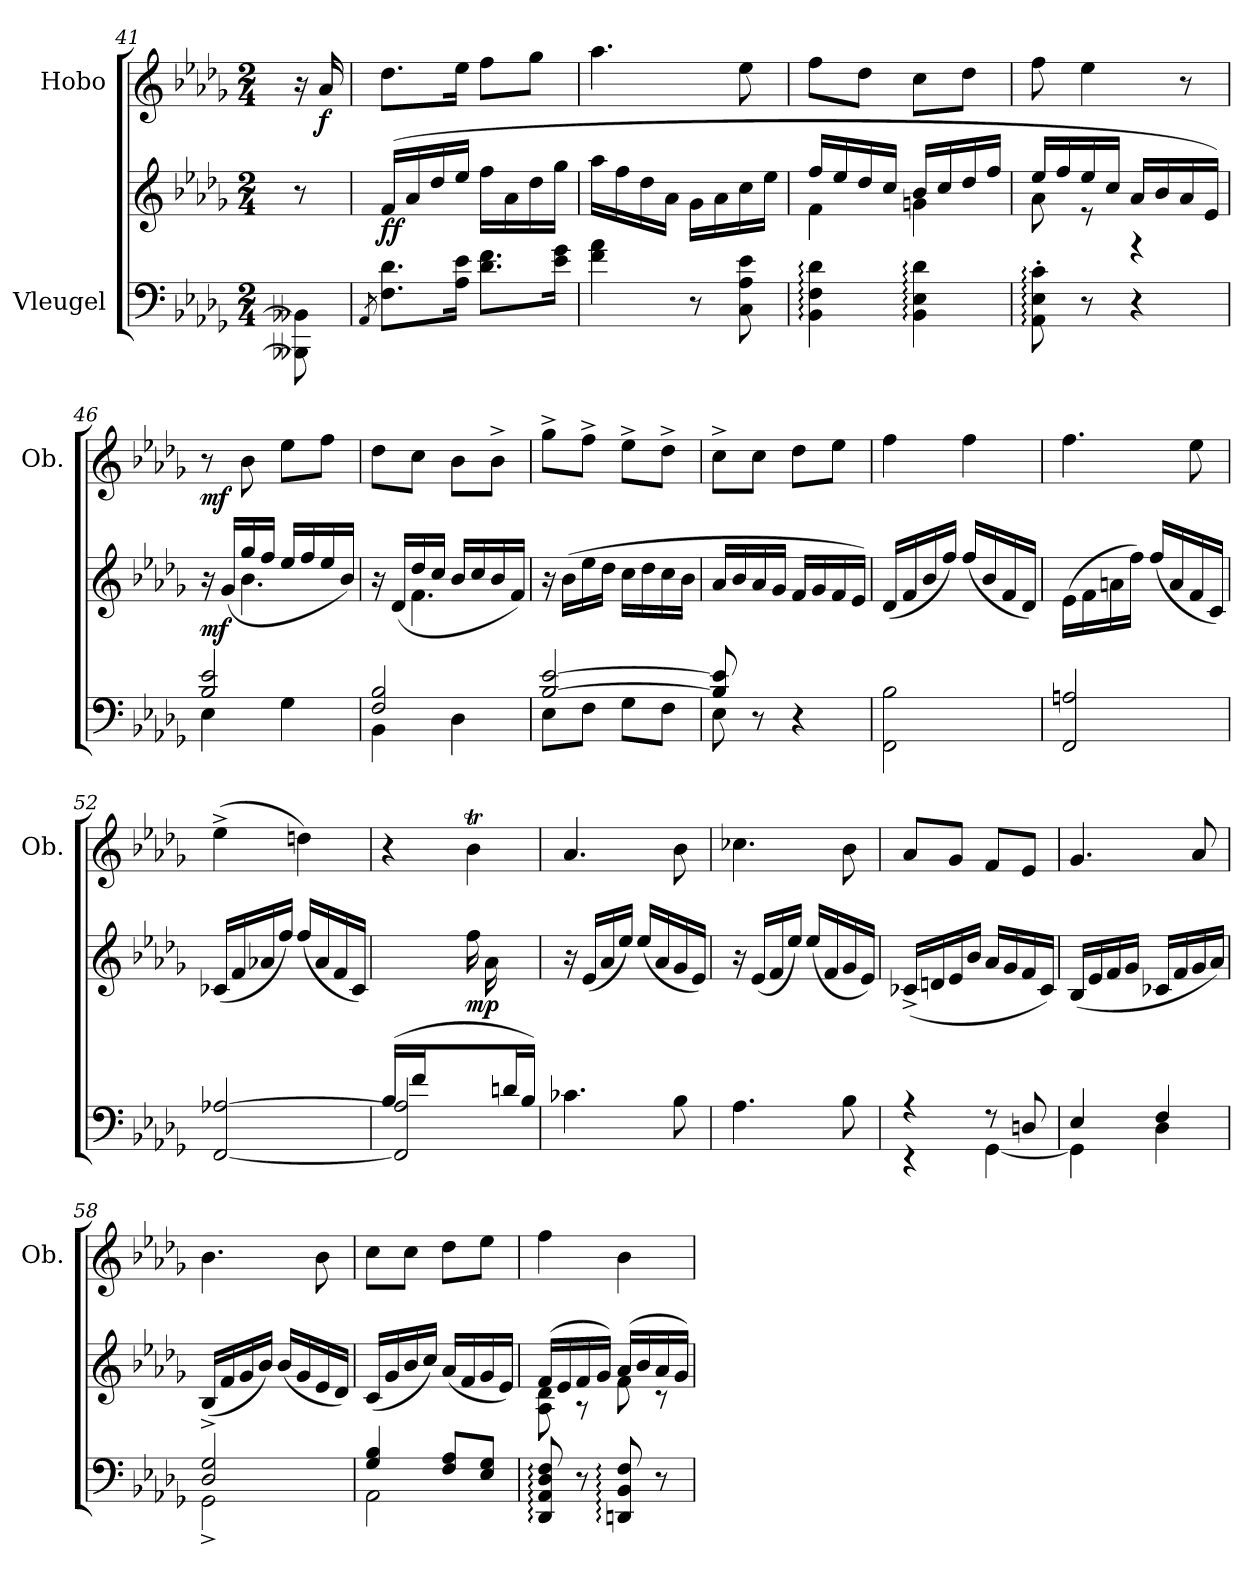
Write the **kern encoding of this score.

**kern	**kern	**dynam	**kern	**dynam
*part2	*part2	*part2	*part1	*part1
*staff3	*staff2	*staff2/3	*staff1	*staff1
*I"Vleugel	*	*	*I"Hobo	*
*	*	*	*I'Ob.	*
!!LO:LB:g=z
*clefF4	*clefG2	*	*clefG2	*
*k[b-e-a-d-g-]	*k[b-e-a-d-g-]	*	*k[b-e-a-d-g-]	*
*M2/4	*M2/4	*	*M2/4	*
*MM60	*MM60	*	*MM60	*
=41	=41	=41	=41	=41
*^	*	*	*	*
8ryy	8BBB--X\] 8BB--X\]	8r	.	16r	.
!	!	!	!	!	!LO:DY:b
.	.	.	.	16a-/	f
*v	*v	*	*	*	*
=42	=42	=42	=42	=42
8qAA-/	.	.	.	.
!	!	!LO:DY:b	!	!
!	!	!LO:DY:n=1:b	!	!
8.F\ 8.d-\L	(>16f/LL	f f	8.dd-\L	.
.	16a-/	.	.	.
.	16dd-/	.	.	.
16A-\ 16e-\Jk	16ee-/JJ	.	16ee-\Jk	.
8.d-\ 8.f\L	16ff\LL	.	8ff\L	.
.	16a-\	.	.	.
.	16dd-\	.	8gg-\J	.
16e-\ 16g-\Jk	16gg-\JJ	.	.	.
=43	=43	=43	=43	=43
4f\ 4a-\	16aa-\LL	.	4.aa-\	.
.	16ff\	.	.	.
.	16dd-\	.	.	.
.	16a-\JJ	.	.	.
8r	16g-\LL	.	.	.
.	16a-\	.	.	.
8C\ 8A-\ 8e-\	16cc\	.	8ee-\	.
.	16ee-\JJ	.	.	.
=44	=44	=44	=44	=44
*	*^	*	*	*
4BB-\: 4F\: 4d-\:	16ff/LL	4f\	.	8ff\L	.
.	16ee-/	.	.	.	.
.	16dd-/	.	.	8dd-\J	.
.	16cc/JJ	.	.	.	.
4BB-\: 4E-\: 4d-\:	16b-/LL	4gn\	.	8cc\L	.
.	16cc/	.	.	.	.
.	16dd-/	.	.	8dd-\J	.
.	16ff/JJ	.	.	.	.
=45	=45	=45	=45	=45	=45
8AA-\:' 8E-\:' 8c\:'	16ee-/LL	8a-\	.	8ff\	.
.	16ff/	.	.	.	.
8r	16ee-/	8r	.	4ee-\	.
.	16cc/JJ	.	.	.	.
4r	16a-/LL	4r	.	.	.
.	16b-/	.	.	.	.
.	16a-/	.	.	8r	.
.	16e-/JJ)	.	.	.	.
!!LO:LB:g=z
=46	=46	=46	=46	=46	=46
*^	*	*	*	*	*
!	!	!	!	!LO:DY:b	!	!LO:DY:b
2B-/ 2e-/	4E-\	16r	8ryy	mf	8r	mf
.	.	(16g-/LL	.	.	.	.
.	.	16gg-/	4.b-\	.	8b-\	.
.	.	16ff/JJ	.	.	.	.
.	4G-\	16ee-/LL	.	.	8ee-\L	.
.	.	16ff/	.	.	.	.
.	.	16ee-/	.	.	8ff\J	.
.	.	16b-/JJ)	.	.	.	.
=47	=47	=47	=47	=47	=47	=47
2F/ 2B-/	4BB-\	16r	8ryy	.	8dd-\L	.
.	.	(16d-/LL	.	.	.	.
.	.	16dd-/	4.f\	.	8cc\J	.
.	.	16cc/JJ	.	.	.	.
.	4D-\	16b-/LL	.	.	8b-\L	.
.	.	16cc/	.	.	.	.
.	.	16b-/	.	.	8b-^\J	.
.	.	16f/JJ)	.	.	.	.
*	*	*v	*v	*	*	*
=48	=48	=48	=48	=48	=48
[2B-/ [2e-/	8E-\L	16r	.	8gg-^\L	.
.	.	(16b-\LL	.	.	.
.	8F\J	16ee-\	.	8ff^\J	.
.	.	16dd-\JJ	.	.	.
.	8G-\L	16cc\LL	.	8ee-^\L	.
.	.	16dd-\	.	.	.
.	8F\J	16cc\	.	8dd-^\J	.
.	.	16b-\JJ	.	.	.
=49	=49	=49	=49	=49	=49
8B-/] 8e-/]	8E-\	16a-/LL	.	8cc^\L	.
.	.	16b-/	.	.	.
8r	8ryy	16a-/	.	8cc\J	.
.	.	16g-/JJ	.	.	.
4r	4ryy	16f/LL	.	8dd-\L	.
.	.	16g-/	.	.	.
.	.	16f/	.	8ee-\J	.
.	.	16e-/JJ)	.	.	.
*v	*v	*	*	*	*
!!LO:PB:g=z
=50	=50	=50	=50	=50
2FF\ 2B-\	(16d-/LL	.	4ff\	.
.	16f/	.	.	.
.	16b-/	.	.	.
.	16ff/JJ)	.	.	.
.	(16ff/LL	.	4ff\	.
.	16b-/	.	.	.
.	16f/	.	.	.
.	16d-/JJ)	.	.	.
=51	=51	=51	=51	=51
2FF/ 2An/	(16e-\LL	.	4.ff\	.
.	16f\	.	.	.
.	16an\	.	.	.
.	16ff\JJ)	.	.	.
.	(16ff/LL	.	.	.
.	16a/	.	.	.
.	16f/	.	8ee-\	.
.	16c/JJ)	.	.	.
=52	=52	=52	=52	=52
[2FF/ [2A-X/	(16c-X/LL	.	(4ee-^\	.
.	16f/	.	.	.
.	16a-X/	.	.	.
.	16ff/JJ)	.	.	.
.	(16ff/LL	.	4ddn\)	.
.	16a-/	.	.	.
.	16f/	.	.	.
.	16c-/JJ)	.	.	.
=53	=53	=53	=53	=53
*^	*	*	*	*
(16B-/LL	2FF/] 2A-/]	8ryy	.	4r	.
16f/	.	.	.	.	.
4ryy	.	16a-\	.	.	.
.	.	16ff\JJ)	.	.	.
!	!	!	!LO:DY:b	!	!
.	.	(16ff\LL	mp	4b-T\	.
.	.	16a-\	.	.	.
16dn/	.	8ryy	.	.	.
16B-/JJ)	.	.	.	.	.
*v	*v	*	*	*	*
!!LO:LB:g=z
=54	=54	=54	=54	=54
4.c-X\	16r	.	4.a-/	.
.	(16e-/LL	.	.	.
.	16a-/	.	.	.
.	16ee-/JJ)	.	.	.
.	(16ee-/LL	.	.	.
.	16a-/	.	.	.
8B-\	16g-/	.	8b-\	.
.	16e-/JJ)	.	.	.
=55	=55	=55	=55	=55
4.A-\	16r	.	4.cc-X\	.
.	(>16e-/LL	.	.	.
.	16f/	.	.	.
.	16ee-/JJ)	.	.	.
.	(>16ee-/LL	.	.	.
.	16f/	.	.	.
8B-\	16g-/	.	8b-\	.
.	16e-/JJ)	.	.	.
=56	=56	=56	=56	=56
*^	*	*	*	*
4r	4r	(16c-X^/LL	.	8a-/L	.
.	.	16dn/	.	.	.
.	.	16e-/	.	8g-/J	.
.	.	16b-/JJ	.	.	.
8r	[4GG-\	16a-/LL	.	8f/L	.
.	.	16g-/	.	.	.
8Dn/	.	16f/	.	8e-/J	.
.	.	16c-/JJ)	.	.	.
=57	=57	=57	=57	=57	=57
4E-/	4GG-\]	(16B-/LL	.	4.g-/	.
.	.	16e-/	.	.	.
.	.	16f/	.	.	.
.	.	16g-/JJ	.	.	.
4F/	4D-\	16c-X/LL	.	.	.
.	.	16f/	.	.	.
.	.	16g-/	.	8a-/	.
.	.	16a-/JJ)	.	.	.
!!LO:LB:g=z
=58	=58	=58	=58	=58	=58
2D-/^ 2G-/^	2GG-^\	(16B-/LL	.	4.b-\	.
.	.	16f/	.	.	.
.	.	16g-/	.	.	.
.	.	16b-/JJ)	.	.	.
.	.	(16b-/LL	.	.	.
.	.	16g-/	.	.	.
.	.	16e-/	.	8b-\	.
.	.	16d-/JJ)	.	.	.
=59	=59	=59	=59	=59	=59
4G-/ 4B-/	2AA-\	(16c/LL	.	8cc\L	.
.	.	16g-/	.	.	.
.	.	16b-/	.	8cc\J	.
.	.	16cc/JJ)	.	.	.
8F/ 8A-/L	.	(16a-/LL	.	8dd-\L	.
.	.	16f/	.	.	.
8E-/ 8G-/J	.	16g-/	.	8ee-\J	.
.	.	16e-/JJ)	.	.	.
*v	*v	*	*	*	*
=60	=60	=60	=60	=60
*	*^	*	*	*
8DD-/: 8AA-/: 8D-/: 8F/:	(16f/LL	8A-\: 8d-\:	.	4ff\	.
.	16e-/	.	.	.	.
8r	16f/	8r	.	.	.
.	16g-/JJ)	.	.	.	.
8DDn/: 8BB-/: 8F/:	(16a-/LL	8f:\	.	4b-\	.
.	16b-/	.	.	.	.
8r	16a-/	8r	.	.	.
.	16g-/JJ)	.	.	.	.
*	*v	*v	*	*	*
=	=	=	=	=
*-	*-	*-	*-	*-
